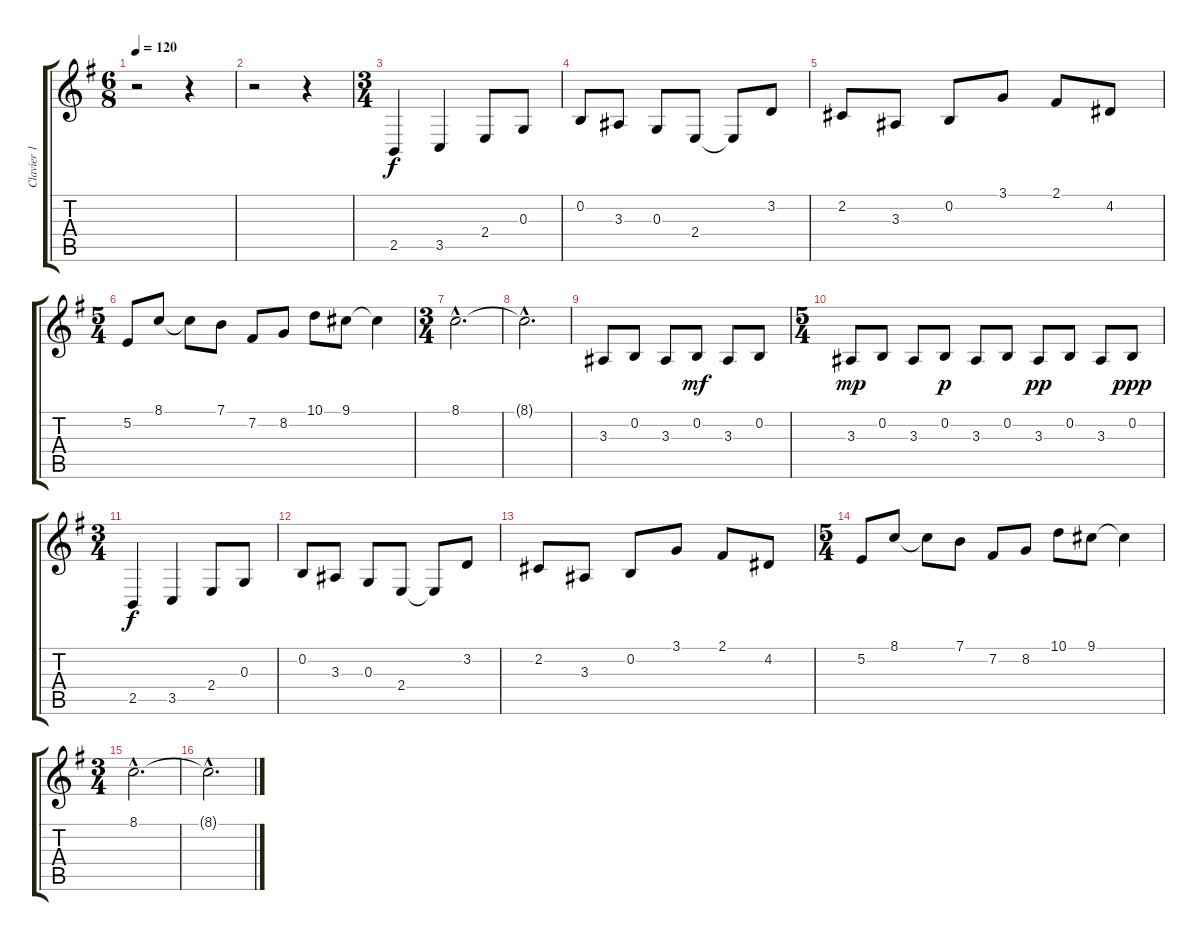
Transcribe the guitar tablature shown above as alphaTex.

\track ("Clavier 1" "Clavier 1") {instrument stringensemble1}
\staff {score tabs}
\tuning (E4 B3 G3 D3 A2 E2) {hide}
\ts (6 8)
\tempo 120
\clef g2
\ks g
r.2{dy f} r.4 |
r.2 r.4 |
\ts (3 4)
2.5.4 3.5.4 2.4.8 0.3.8 |
0.2.8 3.3.8 0.3.8 2.4.8 2.4{t}.8 3.2.8 |
2.2.8 3.3.8 0.2.8 3.1.8 2.1.8 4.2.8 |
\ts (5 4)
5.2.8 8.1.8 8.1{t}.8 7.1.8 7.2.8 8.2.8 10.1.8 9.1.8 9.1{t}.4 |
\ts (3 4)
8.1{hac}.2{d} |
8.1{hac t}.2{d} |
3.3.8 0.2.8 3.3.8 0.2.8{dy mf} 3.3.8 0.2.8 |
\ts (5 4)
3.3.8{dy mp} 0.2.8 3.3.8 0.2.8{dy p} 3.3.8 0.2.8 3.3.8{dy pp} 0.2.8 3.3.8 0.2.8{dy ppp} |
\ts (3 4)
2.5.4{dy f} 3.5.4 2.4.8 0.3.8 |
0.2.8 3.3.8 0.3.8 2.4.8 2.4{t}.8 3.2.8 |
2.2.8 3.3.8 0.2.8 3.1.8 2.1.8 4.2.8 |
\ts (5 4)
5.2.8 8.1.8 8.1{t}.8 7.1.8 7.2.8 8.2.8 10.1.8 9.1.8 9.1{t}.4 |
\ts (3 4)
8.1{hac}.2{d} |
8.1{hac t}.2{d}
